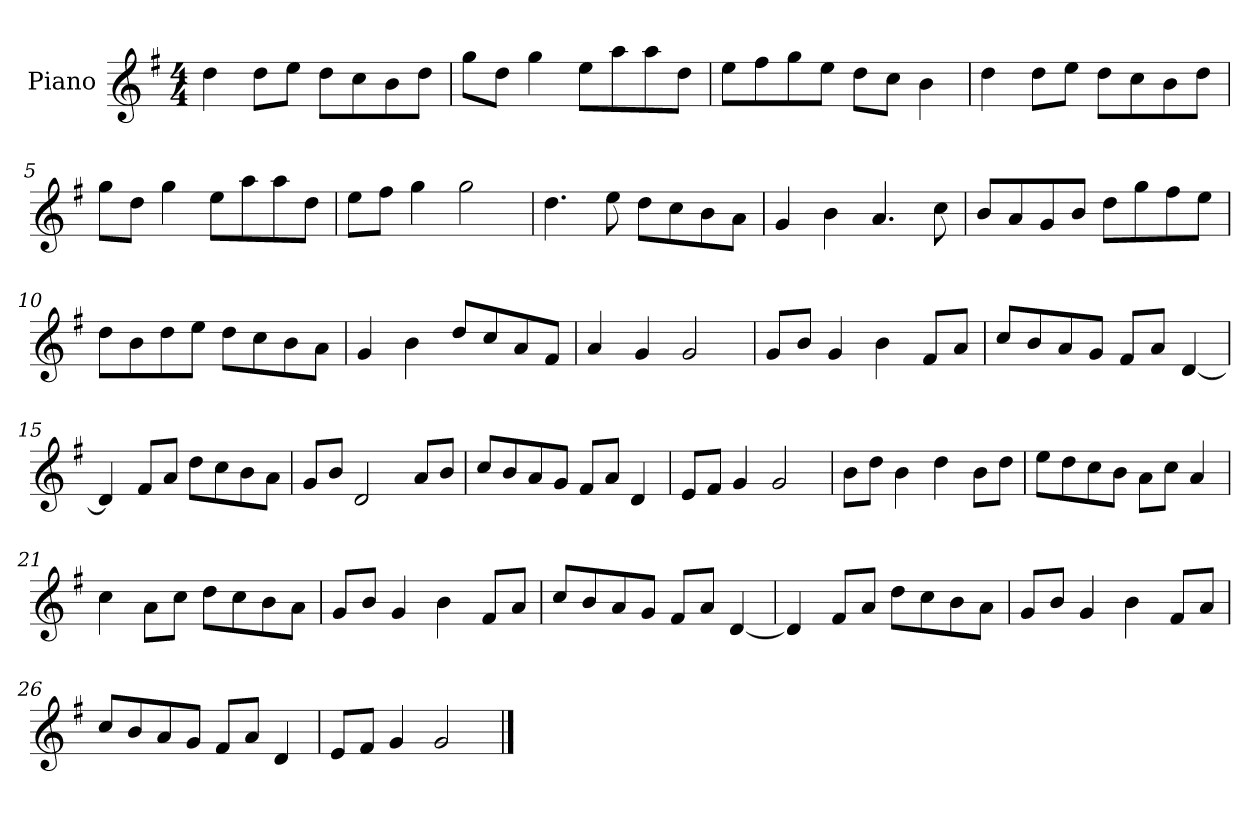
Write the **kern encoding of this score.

**kern
*part1
*staff1
*I"Piano
*I'P-no
*clefG2
*k[f#]
*M4/4
*MM90
=1
4dd\
8dd\L
8ee\J
8dd\L
8cc\
8b\
8dd\J
=2
8gg\L
8dd\J
4gg\
8ee\L
8aa\
8aa\
8dd\J
=3
8ee\L
8ff#\
8gg\
8ee\J
8dd\L
8cc\J
4b\
=4
4dd\
8dd\L
8ee\J
8dd\L
8cc\
8b\
8dd\J
=5
8gg\L
8dd\J
4gg\
8ee\L
8aa\
8aa\
8dd\J
!!LO:LB:g=z
=6
8ee\L
8ff#\J
4gg\
2gg\
=7
4.dd\
8ee\
8dd\L
8cc\
8b\
8a\J
=8
4g/
4b\
4.a/
8cc\
=9
8b/L
8a/
8g/
8b/J
8dd\L
8gg\
8ff#\
8ee\J
=10
8dd\L
8b\
8dd\
8ee\J
8dd\L
8cc\
8b\
8a\J
=11
4g/
4b\
8dd/L
8cc/
8a/
8f#/J
=12
4a/
4g/
2g/
!!LO:LB:g=z
=13
8g/L
8b/J
4g/
4b\
8f#/L
8a/J
=14
8cc/L
8b/
8a/
8g/J
8f#/L
8a/J
[4d/
=15
4d/]
8f#/L
8a/J
8dd\L
8cc\
8b\
8a\J
=16
8g/L
8b/J
2d/
8a/L
8b/J
=17
8cc/L
8b/
8a/
8g/J
8f#/L
8a/J
4d/
=18
8e/L
8f#/J
4g/
2g/
!!LO:LB:g=z
=19
8b\L
8dd\J
4b\
4dd\
8b\L
8dd\J
=20
8ee\L
8dd\
8cc\
8b\J
8a\L
8cc\J
4a/
=21
4cc\
8a\L
8cc\J
8dd\L
8cc\
8b\
8a\J
=22
8g/L
8b/J
4g/
4b\
8f#/L
8a/J
=23
8cc/L
8b/
8a/
8g/J
8f#/L
8a/J
[4d/
=24
4d/]
8f#/L
8a/J
8dd\L
8cc\
8b\
8a\J
!!LO:LB:g=z
=25
8g/L
8b/J
4g/
4b\
8f#/L
8a/J
=26
8cc/L
8b/
8a/
8g/J
8f#/L
8a/J
4d/
=27
8e/L
8f#/J
4g/
2g/
==
*-
